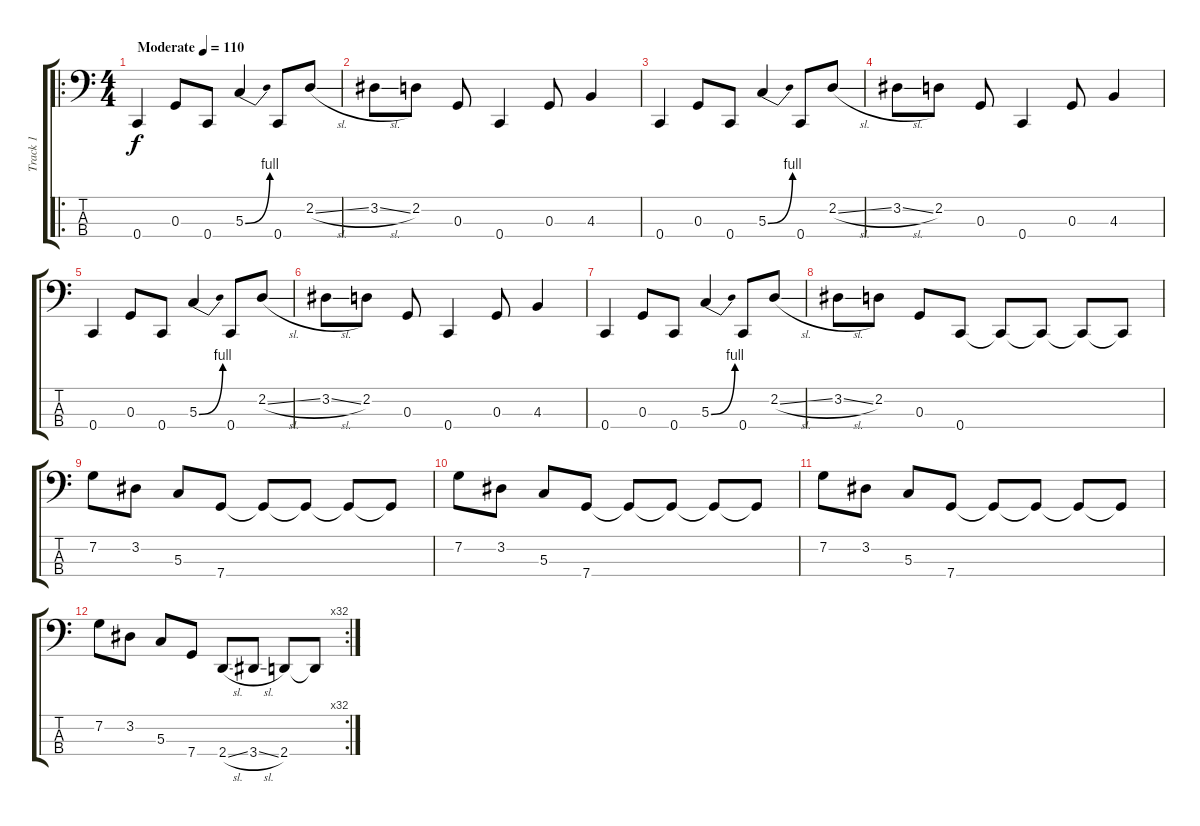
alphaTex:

\track ("Track 1" "Track 1") {instrument fretlessbass}
\staff {score tabs}
\tuning (G2 C2 G1 C1) {hide}
\ro
\ts (4 4)
\tempo (110 "Moderate")
\clef f4
\ks c
0.4.4{dy f instrument fretlessbass} 0.3.8 0.4.8 5.3{be (bend 0 0 60 4)}.4 0.4.8 2.2{sl}.8 |
3.2{sl}.8 2.2.8 0.3.8 0.4.4 0.3.8 4.3.4 |
0.4.4 0.3.8 0.4.8 5.3{be (bend 0 0 60 4)}.4 0.4.8 2.2{sl}.8 |
3.2{sl}.8 2.2.8 0.3.8 0.4.4 0.3.8 4.3.4 |
0.4.4 0.3.8 0.4.8 5.3{be (bend 0 0 60 4)}.4 0.4.8 2.2{sl}.8 |
3.2{sl}.8 2.2.8 0.3.8 0.4.4 0.3.8 4.3.4 |
0.4.4 0.3.8 0.4.8 5.3{be (bend 0 0 60 4)}.4 0.4.8 2.2{sl}.8 |
3.2{sl}.8 2.2.8 0.3.8 0.4.8 0.4{t}.8 0.4{t}.8 0.4{t}.8 0.4{t}.8 |
7.2.8 3.2.8 5.3.8 7.4.8 7.4{t}.8 7.4{t}.8 7.4{t}.8 7.4{t}.8 |
7.2.8 3.2.8 5.3.8 7.4.8 7.4{t}.8 7.4{t}.8 7.4{t}.8 7.4{t}.8 |
7.2.8 3.2.8 5.3.8 7.4.8 7.4{t}.8 7.4{t}.8 7.4{t}.8 7.4{t}.8 |
\rc 32
7.2.8 3.2.8 5.3.8 7.4.8 2.4{sl}.8 3.4{sl}.8 2.4.8 2.4{t}.8
